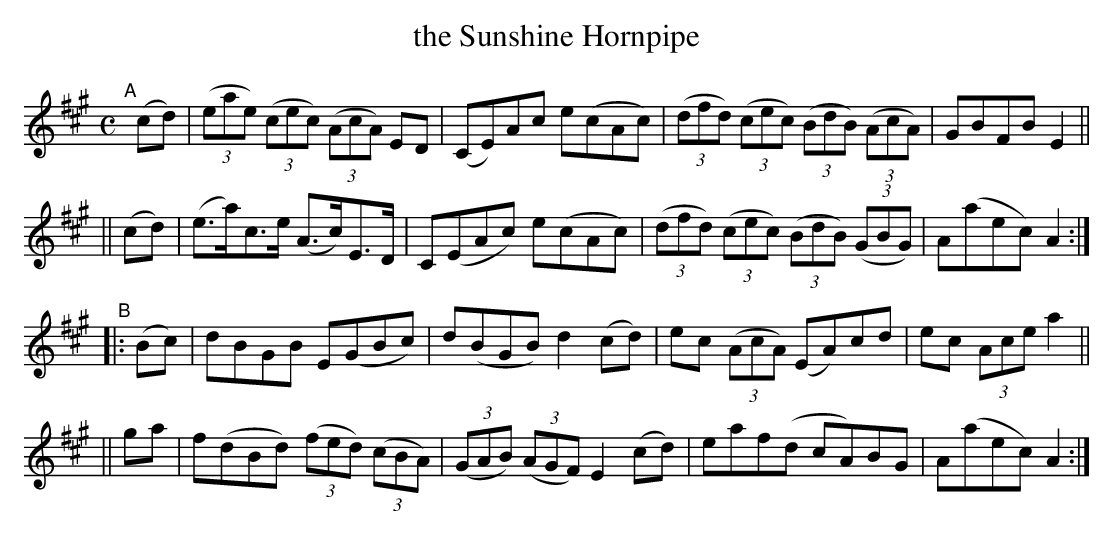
X:1
T: the Sunshine Hornpipe
M: C
L: 1/8
K: A
"^A"\
[|](cd) | (3(eae) (3(cec) (3(AcA) ED | (CE)Ac e(cAc) | (3(dfd) (3(cec) (3(BdB) (3(AcA) | GBFB E2 ||
|| (cd) | (e>a)c>e (A>c)E>D | C(EAc) e(cAc) | (3(dfd) (3(cec) (3(BdB) (3(GBG) | A(aec) A2 :|
"^B"\
|: (Bc) | dBGB E(GBc) | d(BGB) d2(cd) | ec (3(AcA) (EA)cd | ec (3Ace a2 ||
||  ga  | f(dBd) (3(fed) (3(cBA) | (3(GAB) (3(AGF) E2(cd) | eaf(d cA)BG | A(aec) A2 :|
